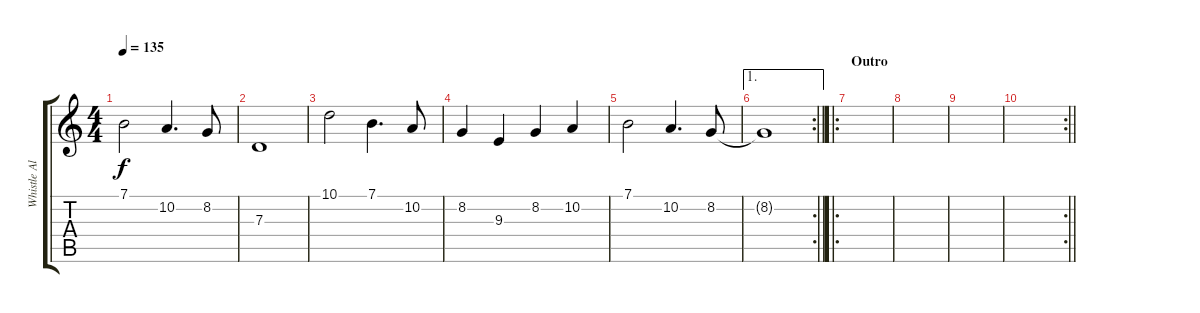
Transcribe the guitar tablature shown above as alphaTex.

\track ("Whistle Alt." "Whistle Al") {instrument piccolo}
\staff {score tabs}
\tuning (E4 B3 G3 D3 A2 E2) {hide}
\ts (4 4)
\tempo 135
\clef g2
\ks c
7.1.2{dy f} 10.2.4{d} 8.2.8 |
7.3.1 |
10.1.2 7.1.4{d} 10.2.8 |
8.2.4 9.3.4 8.2.4 10.2.4 |
7.1.2 10.2.4{d} 8.2.8 |
\ae 1
\rc 2
\barLineRight lightlight
8.2{t}.1 |
\ro
\section ("" "Outro")
|
|
|
\rc 2
\barLineRight lightlight
